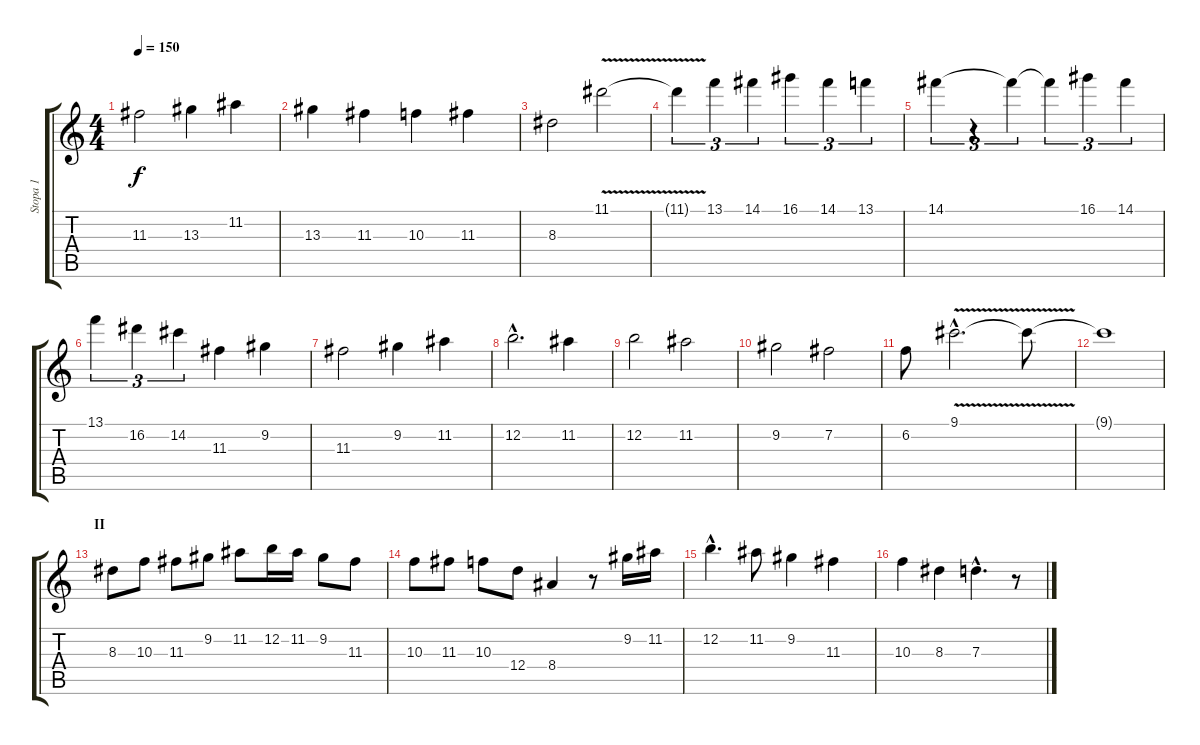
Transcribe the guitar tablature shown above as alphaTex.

\track ("Stopa 1" "Stopa 1") {instrument overdrivenguitar}
\staff {score tabs}
\tuning (E4 B3 G3 D3 A2 E2) {hide}
\ts (4 4)
\tempo 150
\clef g2
\ks c
11.3.2{dy f} 13.3.4 11.2.4 |
13.3.4 11.3.4 10.3.4 11.3.4 |
8.3.2 11.1{v}.2 |
11.1{t}.4{tu (3 2)} 13.1.4{tu (3 2)} 14.1.4{tu (3 2)} 16.1.4{tu (3 2)} 14.1.4{tu (3 2)} 13.1.4{tu (3 2)} |
14.1.4{tu (3 2)} r.4{tu (3 2)} 14.1{t}.4{tu (3 2)} 14.1{t}.4{tu (3 2)} 16.1.4{tu (3 2)} 14.1.4{tu (3 2)} |
13.1.4{tu (3 2)} 16.2.4{tu (3 2)} 14.2.4{tu (3 2)} 11.3.4 9.2.4 |
11.3.2 9.2.4 11.2.4 |
12.2{hac}.2{d} 11.2.4 |
12.2.2 11.2.2 |
9.2.2 7.2.2 |
6.2.8 9.1{v hac}.2{d} 9.1{t}.8 |
9.1{t}.1 |
\section ("" "II")
8.3.8 10.3.8 11.3.8 9.2.8 11.2.8 12.2.16 11.2.16 9.2.8 11.3.8 |
10.3.8 11.3.8 10.3.8 12.4.8 8.4.4 r.8 9.2.16 11.2.16 |
12.2{hac}.4{d} 11.2.8 9.2.4 11.3.4 |
10.3.4 8.3.4 7.3{hac}.4{d} r.8
